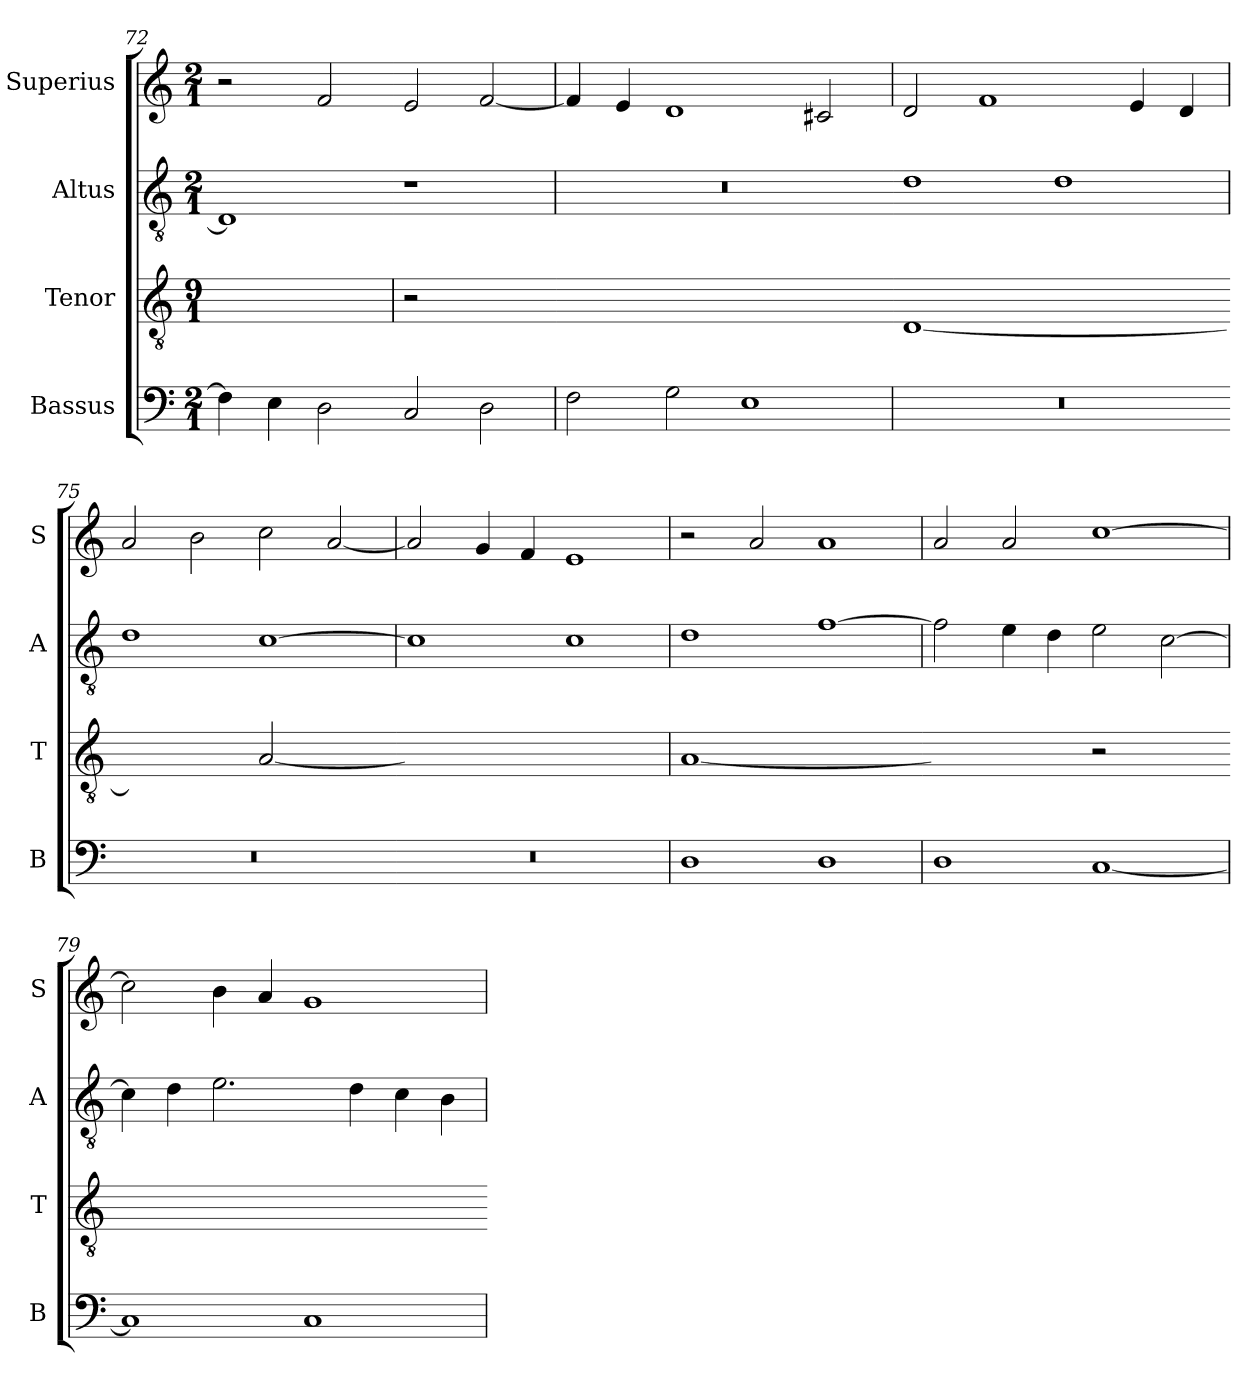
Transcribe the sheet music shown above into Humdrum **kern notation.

**kern	**kern	**kern	**kern
*part4	*part3	*part2	*part1
*staff4	*staff3	*staff2	*staff1
*I"Bassus	*I"Tenor	*I"Altus	*I"Superius
*I'B	*I'T	*I'A	*I'S
*clefF4	*clefGv2	*clefGv2	*clefG2
*k[]	*k[]	*k[]	*k[]
*M2/1	*M9/1	*M2/1	*M2/1
=72	=72	=72	=72
!	!LO:N:vis=2	!	!
4F\]	1Ayy]	1D]	2r
4E\	.	.	.
2D\	.	.	2f/
=-	=	=-	=-
!	!LO:N:vis=2	!	!
2C/	1r	1r	2e/
2D\	.	.	[2f/
=73	=73-	=73	=73
!	!LO:N:vis=1	!	!
2F\	0ryy	0r	4f/]
.	.	.	4e/
2G\	.	.	1d
1E	.	.	.
.	.	.	2c#X/
=74	=74-	=74	=74
!	!LO:N:vis=1	!	!
0r	[0D	1d	2d/
.	.	.	1f
.	.	1d	.
.	.	.	4e/
.	.	.	4d/
=75	=75-	=75	=75
!	!LO:N:vis=2	!	!
0r	1Dyy]	1d	2a/
.	.	.	2b\
!	!LO:N:vis=2	!	!
.	[1A	[1c	2cc\
.	.	.	[2a/
=76	=76-	=76	=76
!	!LO:N:vis=1	!	!
0r	0Ayy]	1c]	2a/]
.	.	.	4g/
.	.	.	4f/
.	.	1c	1e
=77	=77	=77	=77
!	!LO:N:vis=1	!	!
1D	[0A	1d	2r
.	.	.	2a/
1D	.	[1f	1a
=78	=78-	=78	=78
!	!LO:N:vis=2	!	!
1D	1Ayy]	2f\]	2a/
.	.	4e\	2a/
.	.	4d\	.
!	!LO:N:vis=2	!	!
[1C	1r	2e\	[1cc
.	.	[2c\	.
=79	=79-	=79	=79
!	!LO:N:vis=1	!	!
1C]	0ryy	4c\]	2cc\]
.	.	4d\	.
.	.	2.e\	4b\
.	.	.	4a/
1C	.	.	1g
.	.	4d\	.
.	.	4c\	.
.	.	4B\	.
=	=-	=	=
*-	*-	*-	*-
